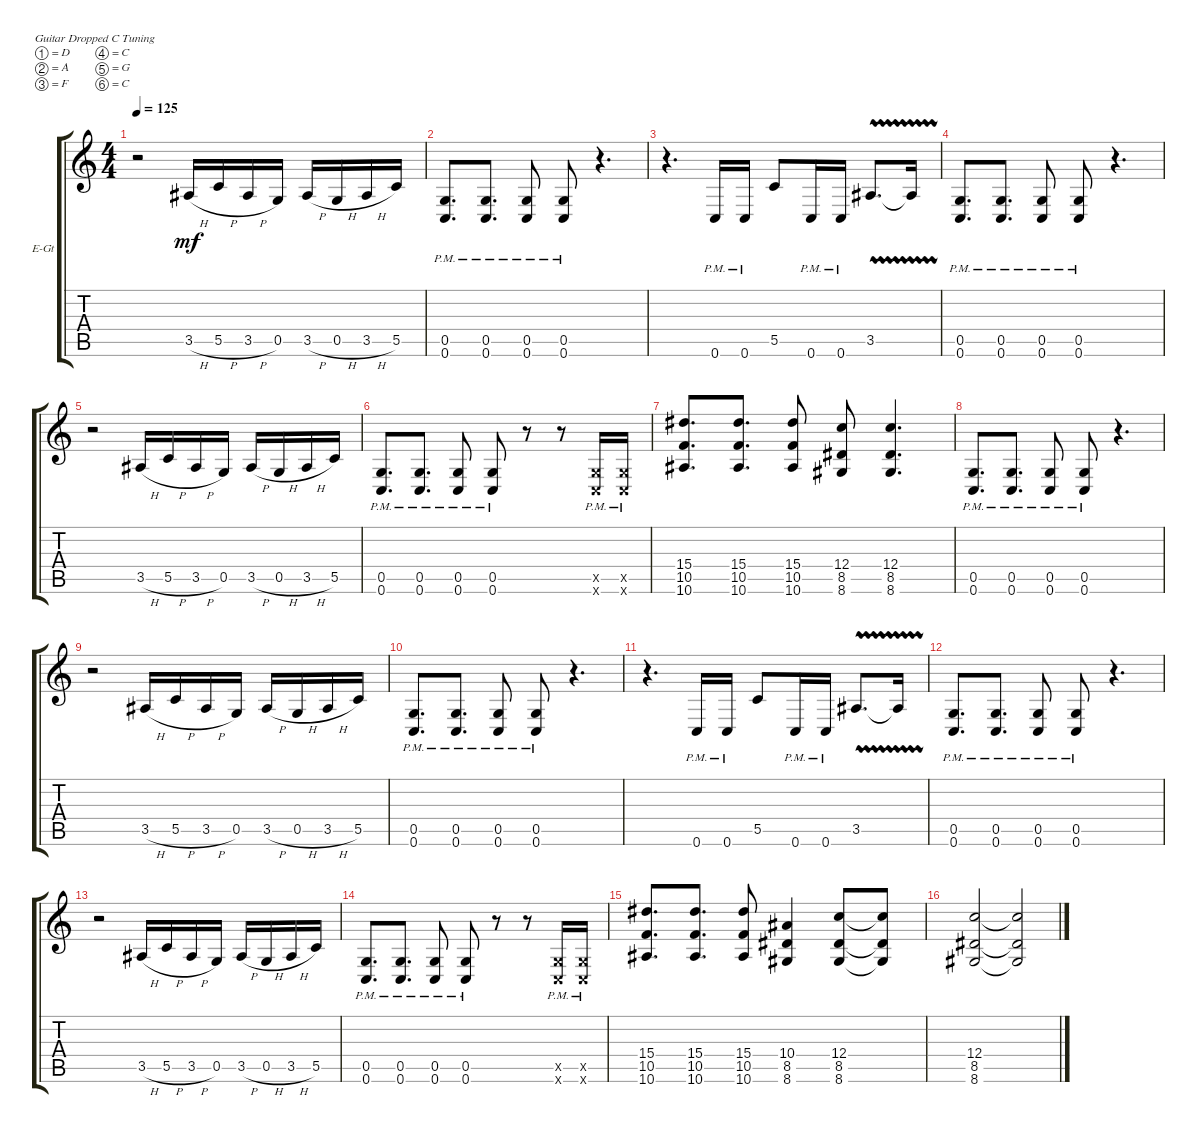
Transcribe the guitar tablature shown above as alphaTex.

\defaultSystemsLayout 4
\bracketExtendMode groupsimilarinstruments
\firstSystemTrackNameOrientation horizontal
\otherSystemsTrackNameOrientation horizontal
\track ("Electric Guitar" "E-Gt") {instrument overdrivenguitar}
\staff {score tabs}
\tuning (D4 A3 F3 C3 G2 C2)
\ts (4 4)
\tempo 125
\clef g2
\scale
0.285714
\ks c
r.2{dy mf} 3.5{h}.16 5.5{h}.16 3.5{h}.16 0.5.16 3.5{h}.16 0.5{h}.16 3.5{h}.16 5.5.16 |
(0.5{pm} 0.6{pm}).8{d} (0.5{pm} 0.6{pm}).8{d} (0.5{pm} 0.6{pm}).8 (0.5{pm} 0.6{pm}).8 r.4{d} |
r.4{d} 0.6{pm}.16 0.6{pm}.16 5.5.8 0.6{pm}.16 0.6{pm}.16 3.5{vw}.8{d} 3.5{vw t}.16 |
(0.5{pm} 0.6{pm}).8{d} (0.5{pm} 0.6{pm}).8{d} (0.5{pm} 0.6{pm}).8 (0.5{pm} 0.6{pm}).8 r.4{d} |
\scale
0.341625 r.2 3.5{h}.16 5.5{h}.16 3.5{h}.16 0.5.16 3.5{h}.16 0.5{h}.16 3.5{h}.16 5.5.16 |
\scale
0.296732 (0.5{pm} 0.6{pm}).8{d} (0.5{pm} 0.6{pm}).8{d} (0.5{pm} 0.6{pm}).8 (0.5{pm} 0.6{pm}).8 r.8 r.8 (0.6{pm x} 0.5{x}).16 (0.6{pm x} 0.5{x}).16 |
\scale
0.363876 (10.6 10.5 15.4).8{d} (15.4 10.5 10.6).8{d} (10.6 10.5 15.4).8 (12.4 8.5 8.6).8 (8.6 8.5 12.4).4{d} |
(0.5{pm} 0.6{pm}).8{d} (0.5{pm} 0.6{pm}).8{d} (0.5{pm} 0.6{pm}).8 (0.5{pm} 0.6{pm}).8 r.4{d} |
r.2 3.5{h}.16 5.5{h}.16 3.5{h}.16 0.5.16 3.5{h}.16 0.5{h}.16 3.5{h}.16 5.5.16 |
(0.5{pm} 0.6{pm}).8{d} (0.5{pm} 0.6{pm}).8{d} (0.5{pm} 0.6{pm}).8 (0.5{pm} 0.6{pm}).8 r.4{d} |
r.4{d} 0.6{pm}.16 0.6{pm}.16 5.5.8 0.6{pm}.16 0.6{pm}.16 3.5{vw}.8{d} 3.5{vw t}.16 |
(0.5{pm} 0.6{pm}).8{d} (0.5{pm} 0.6{pm}).8{d} (0.5{pm} 0.6{pm}).8 (0.5{pm} 0.6{pm}).8 r.4{d} |
r.2 3.5{h}.16 5.5{h}.16 3.5{h}.16 0.5.16 3.5{h}.16 0.5{h}.16 3.5{h}.16 5.5.16 |
(0.5{pm} 0.6{pm}).8{d} (0.5{pm} 0.6{pm}).8{d} (0.5{pm} 0.6{pm}).8 (0.5{pm} 0.6{pm}).8 r.8 r.8 (0.6{pm x} 0.5{x}).16 (0.6{pm x} 0.5{x}).16 |
(10.6 10.5 15.4).8{d} (15.4 10.5 10.6).8{d} (10.6 10.5 15.4).8 (10.4 8.5 8.6).4 (8.6 8.5 12.4).8 (8.6{t} 8.5{t} 12.4{t}).8 |
(12.4 8.5 8.6).2 (12.4{t} 8.5{t} 8.6{t}).2
